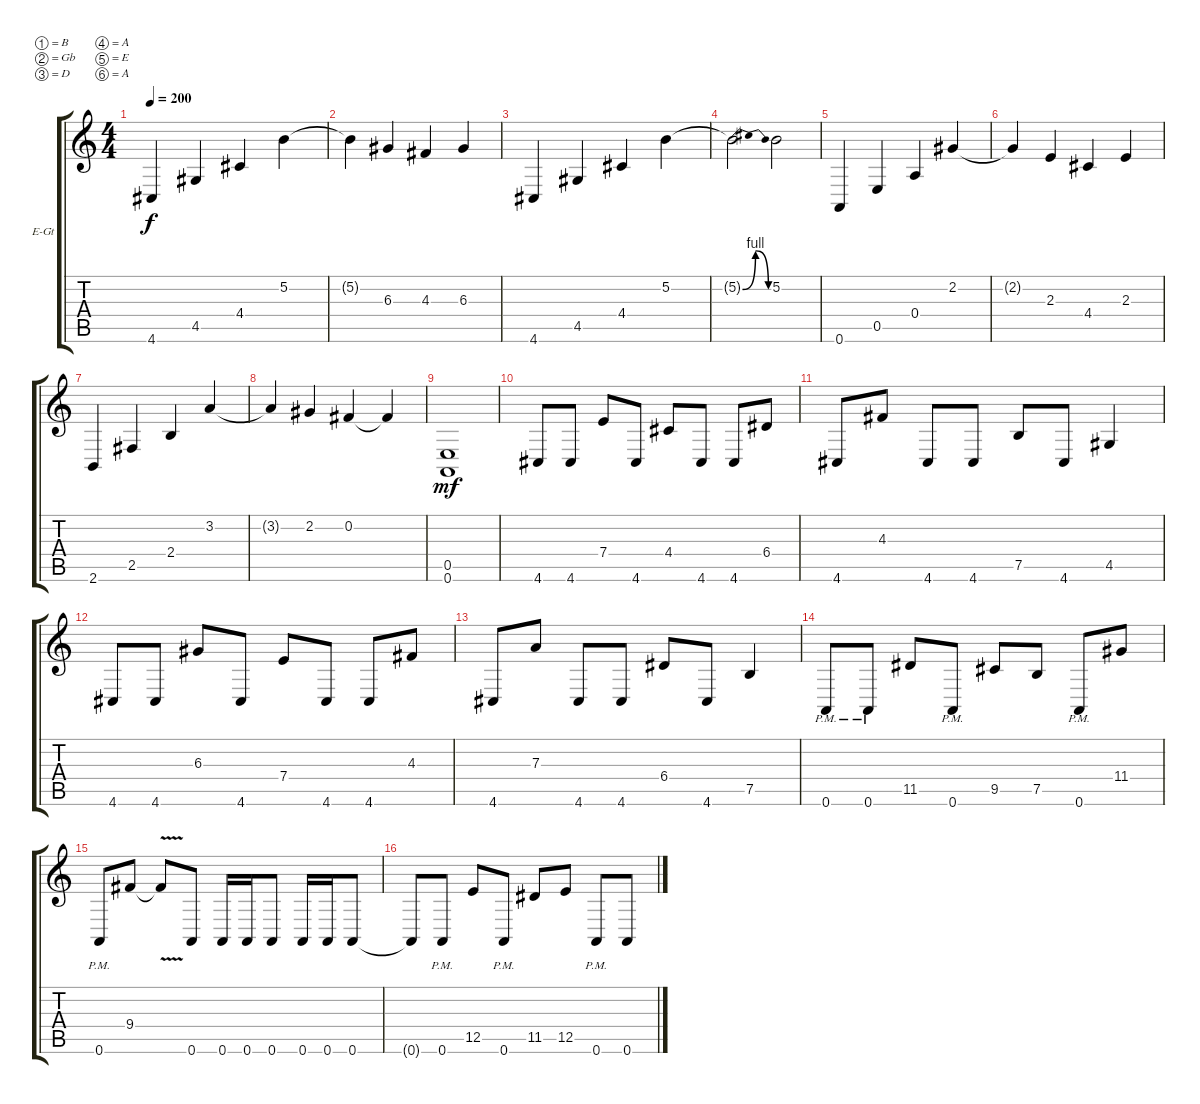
\bracketExtendMode groupsimilarinstruments
\firstSystemTrackNameOrientation horizontal
\otherSystemsTrackNameOrientation horizontal
\track ("Nevan Motherfucker" "E-Gt") {instrument distortionguitar}
\staff {score tabs}
\tuning (B3 Gb3 D3 A2 E2 A1)
\ts (4 4)
\tempo 200
\clef g2
\ks c
4.6.4{dy f} 4.5.4 4.4.4 5.2.4 |
5.2{t}.4 6.3.4 4.3.4 6.3.4 |
4.6.4 4.5.4 4.4.4 5.2.4 |
5.2{be (bendrelease 0 0 30.599999999999998 4 30.599999999999998 4 59.4 0) t}.2 5.2.2 |
0.6.4 0.5.4 0.4.4 2.2.4 |
2.2{t}.4 2.3.4 4.4.4 2.3.4 |
2.6.4 2.5.4 2.4.4 3.2.4 |
3.2{t}.4 2.2.4 0.2.4 0.2{t}.4 |
(0.5 0.6).1{dy mf} |
4.6.8 4.6.8 7.4.8 4.6.8 4.4.8 4.6.8 4.6.8 6.4.8 |
4.6.8 4.3.8 4.6.8 4.6.8 7.5.8 4.6.8 4.5.4 |
4.6.8 4.6.8 6.3.8 4.6.8 7.4.8 4.6.8 4.6.8 4.3.8 |
4.6.8 7.3.8 4.6.8 4.6.8 6.4.8 4.6.8 7.5.4 |
0.6{pm}.8 0.6{pm}.8 11.5.8 0.6{pm}.8 9.5.8 7.5.8 0.6{pm}.8 11.4.8 |
0.6{pm}.8 9.4.8 9.4{v t}.8 0.6.8 0.6.16 0.6.16 0.6.8 0.6.16 0.6.16 0.6.8 |
0.6{t}.8 0.6{pm}.8 12.5.8 0.6{pm}.8 11.5.8 12.5.8 0.6{pm}.8 0.6.8
